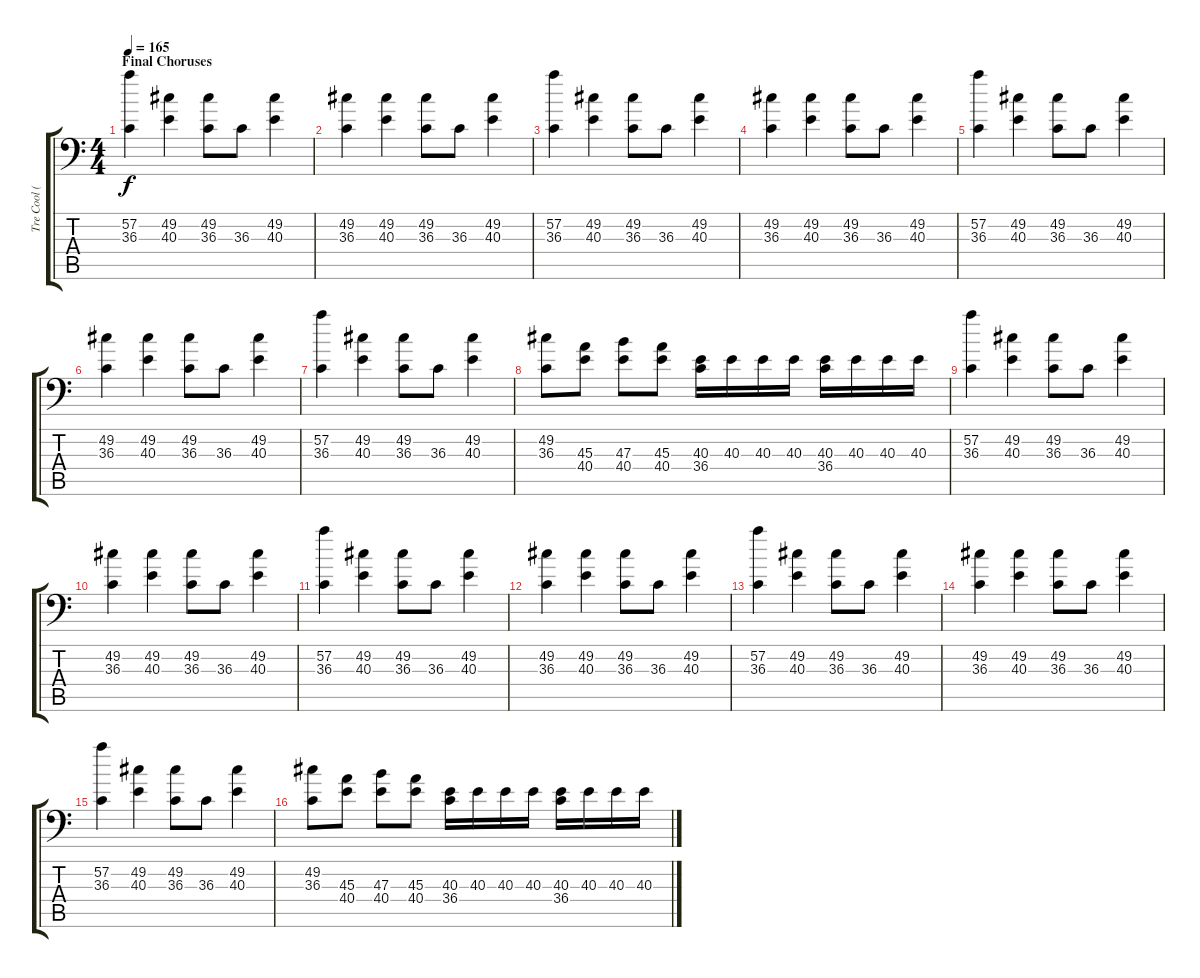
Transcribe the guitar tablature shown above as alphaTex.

\track ("Tre Cool (Drums)" "Tre Cool (") {instrument acousticgrandpiano}
\staff {score tabs}
\tuning (C-1 C-1 C-1 C-1 C-1 C-1) {hide}
\ts (4 4)
\section ("" "Final Choruses")
\tempo 165
\clef f4
\ks c
(57.2 36.3).4{dy f} (49.2 40.3).4 (49.2 36.3).8 36.3.8 (49.2 40.3).4 |
(49.2 36.3).4 (49.2 40.3).4 (49.2 36.3).8 36.3.8 (49.2 40.3).4 |
(57.2 36.3).4 (49.2 40.3).4 (49.2 36.3).8 36.3.8 (49.2 40.3).4 |
(49.2 36.3).4 (49.2 40.3).4 (49.2 36.3).8 36.3.8 (49.2 40.3).4 |
(57.2 36.3).4 (49.2 40.3).4 (49.2 36.3).8 36.3.8 (49.2 40.3).4 |
(49.2 36.3).4 (49.2 40.3).4 (49.2 36.3).8 36.3.8 (49.2 40.3).4 |
(57.2 36.3).4 (49.2 40.3).4 (49.2 36.3).8 36.3.8 (49.2 40.3).4 |
(49.2 36.3).8 (45.3 40.4).8 (47.3 40.4).8 (45.3 40.4).8 (40.3 36.4).16 40.3.16 40.3.16 40.3.16 (40.3 36.4).16 40.3.16 40.3.16 40.3.16 |
(57.2 36.3).4 (49.2 40.3).4 (49.2 36.3).8 36.3.8 (49.2 40.3).4 |
(49.2 36.3).4 (49.2 40.3).4 (49.2 36.3).8 36.3.8 (49.2 40.3).4 |
(57.2 36.3).4 (49.2 40.3).4 (49.2 36.3).8 36.3.8 (49.2 40.3).4 |
(49.2 36.3).4 (49.2 40.3).4 (49.2 36.3).8 36.3.8 (49.2 40.3).4 |
(57.2 36.3).4 (49.2 40.3).4 (49.2 36.3).8 36.3.8 (49.2 40.3).4 |
(49.2 36.3).4 (49.2 40.3).4 (49.2 36.3).8 36.3.8 (49.2 40.3).4 |
(57.2 36.3).4 (49.2 40.3).4 (49.2 36.3).8 36.3.8 (49.2 40.3).4 |
(49.2 36.3).8 (45.3 40.4).8 (47.3 40.4).8 (45.3 40.4).8 (40.3 36.4).16 40.3.16 40.3.16 40.3.16 (40.3 36.4).16 40.3.16 40.3.16 40.3.16
